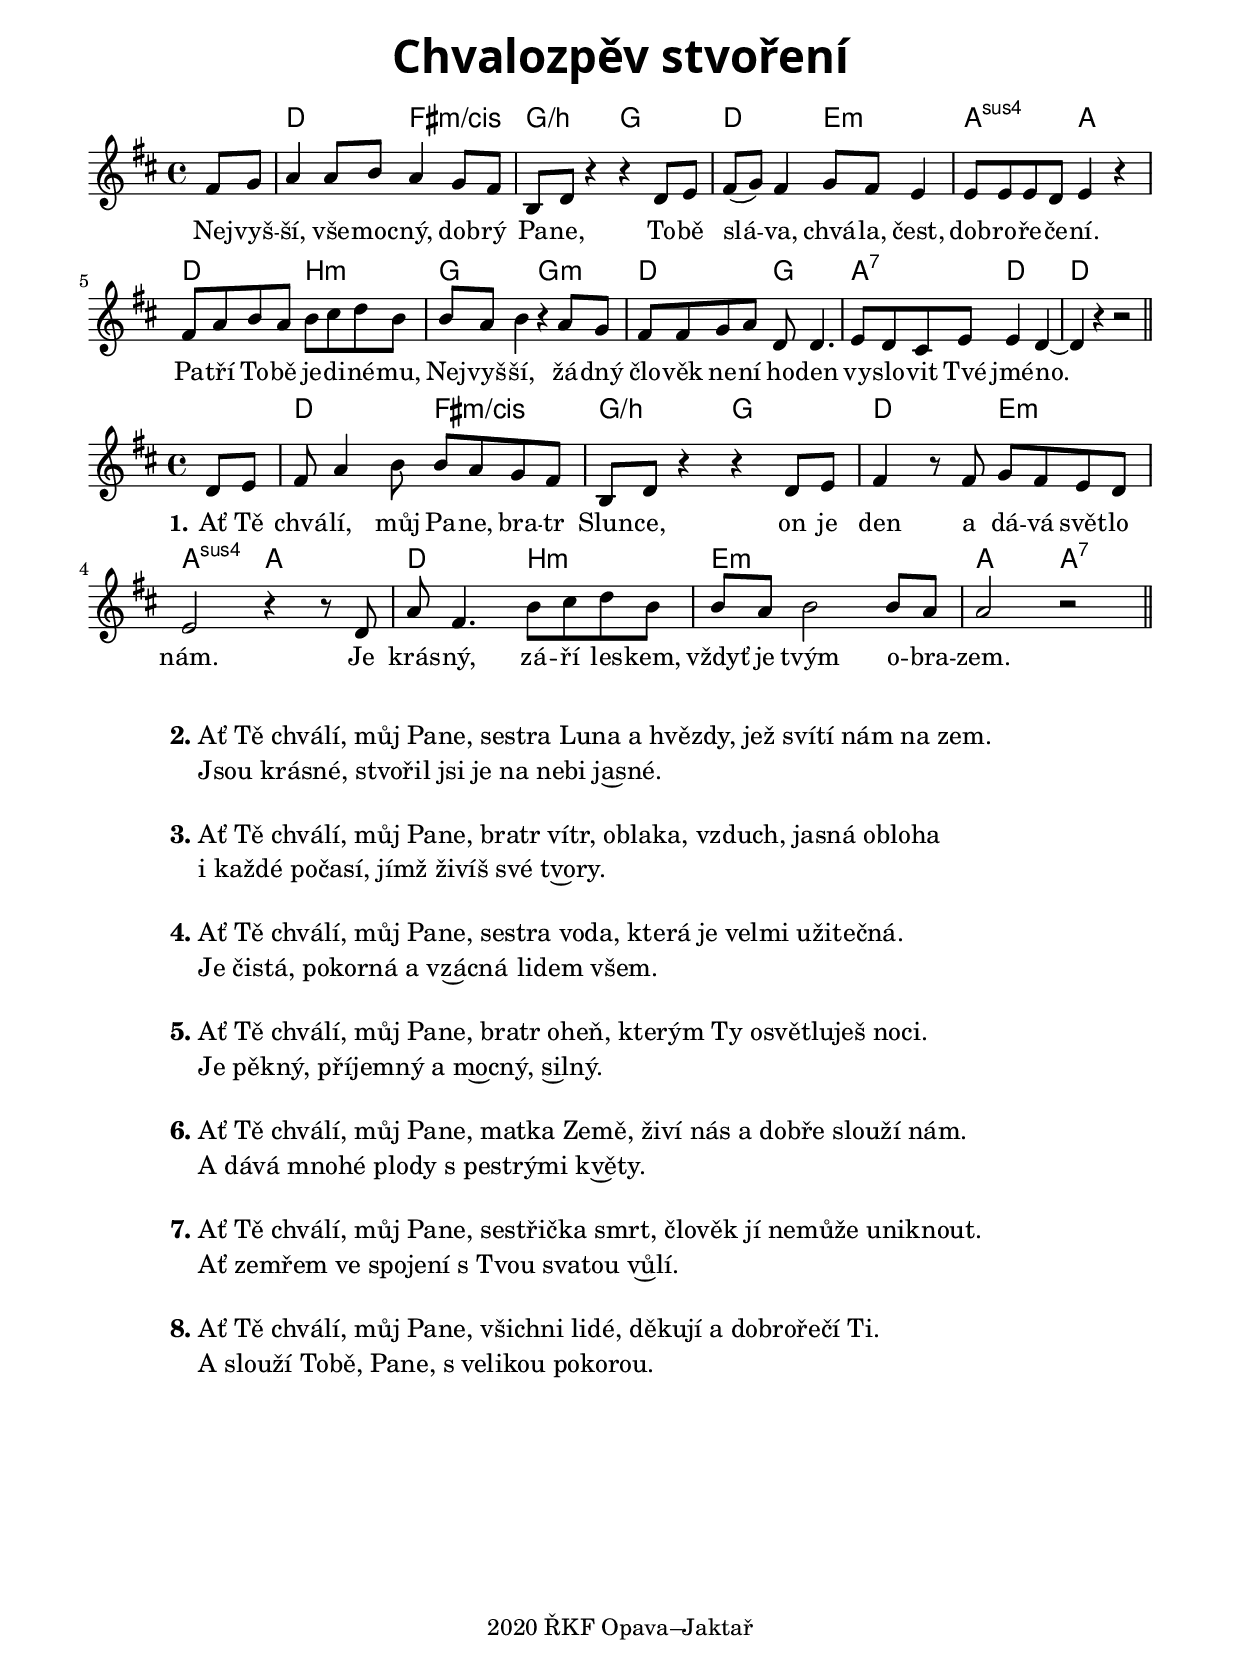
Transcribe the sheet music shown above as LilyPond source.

\version "2.16.2"

\header {
  title = \markup
  \override #'(font-name . "Alegreya Sans Black")
  \override #'(font-size . 6)
  "Chvalozpěv stvoření"
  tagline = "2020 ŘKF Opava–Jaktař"
}

%#(set-global-staff-size 19)

\paper {
  %system-system-spacing #'minimum-distance = #15
  
  top-margin = 1.2\cm
  left-margin = 1.5\cm
  right-margin = 1.5\cm
  bottom-margin = 1.2\cm
  indent = 0\cm
  %ragged-last = ##t
  %print-all-headers = ##t
  markup-system-spacing #'minimum-distance = #13
}

global = {
  %\override Staff.TimeSignature #'stencil = ##f % hide time signature
  \time 4/4
  %\tempo 4 = 115
  \key d \major
  %\set Timing.beamExceptions = #'()
  %\set Timing.baseMoment = #(ly:make-moment 1 4)
  %\set Timing.beatStructure = #'(1 1 1 1)
}

refrain = \relative c' {
  \global
  \partial 4 fis8 g
  a4 a8 b a4 g8 fis
  b,8 d r4 r d8 e
  fis( g) fis4 g8 fis e4
  e8 e e d e4 r
  fis8 a b a b cis d b
  b a b4 r a8 g
  fis fis g a d, d4.
  e8 d cis e e4 d~
  d r r2 \bar "||"
}
verse = \relative c' {
  \global
  \partial 4 d8 e
  fis a4 b8 b a g fis
  b, d r4 r d8 e
  fis4  r8 fis g fis e d
  e2 r4 r8 d
  a' fis4. b8 cis d b
  b a b2 b8 a
  a2 r
  \bar "||"
}

refrainText = \lyricmode {
  Nej -- vyš -- ší, vše -- moc -- ný, dob -- rý Pa -- ne,
  To -- bě slá -- va, chvá -- la, čest, dob -- ro -- ře -- če -- ní.
  Pa -- tří To -- bě je -- di -- né -- mu, Nej -- vyš -- ší,
  žá -- dný člo -- věk ne -- ní ho -- den vy -- slo -- vit Tvé jmé -- no.
  \set stanza = "1."
 
}
verseText = \lyricmode {
  \set stanza = "1."
  Ať Tě chvá -- lí, můj Pa -- ne, bra -- tr Slun -- ce,
  on je den a dá -- vá svět -- lo nám.
  Je krás -- ný, zá -- ří les -- kem, vždyť je tvým o -- bra -- zem.
}

refrainChords = \chordmode {
  \germanChords
  s4 d2 fis:m/cis
  g/b g
  d e:m
  a:sus4 a
  d b:m
  g g:m
  d g
  a:7 d
  d1
}
verseChords = \chordmode {
  \germanChords
  s4 d2 fis:m/cis
  g/b g
  d e:m
  a:sus4 a
  d b:m
  e1:m
  a2 a:7
}

text = \markup { hello }

\score {
  <<
    \new ChordNames \refrainChords
    \new Staff \new Voice = "soprano" { \refrain }
    \new Lyrics \lyricsto "soprano" \refrainText
  >>
  \layout { }
  \midi { }
}
\score {
  <<
    \new ChordNames \verseChords
    \new Staff \new Voice = "soprano" { \verse }
    \new Lyrics \lyricsto "soprano" \verseText
  >>
  \layout { }
  \midi { }
}

verseSpace = \markup { \vspace #1.2 }

\markup {
  \hspace #7.2
  \larger {
    \vspace #2.2
    \column {
      \line {
        \column { \bold 2. }
        \column {
          \line { Ať Tě chválí, můj Pane, sestra Luna
                  a hvězdy, jež svítí nám na zem. }
          \line { Jsou krásné, stvořil jsi je na nebi jasné.\hspace #-5.5 {\musicglyph #"ties.lyric.default"} }
        }
      }
      \verseSpace
      \line {
        \column { \bold 3. }
        \column {
          \line { Ať Tě chválí, můj Pane, bratr vítr,
                  oblaka, vzduch, jasná obloha }
          \line { i každé počasí, jímž živíš své tvory.\hspace #-5 {\musicglyph #"ties.lyric.default"} }
        }
      }
      \verseSpace
      \line {
        \column { \bold 4. }
        \column {
          \line { Ať Tě chválí, můj Pane, sestra voda,
                  která je velmi užitečná. }
          \line { Je čistá, pokorná a vzácná\hspace #-6 {\musicglyph #"ties.lyric.default"} \hspace #5.5 lidem všem. }
        }
      }
      \verseSpace
      \line {
        \column { \bold 5. }
        \column {
          \line { Ať Tě chválí, můj Pane, bratr oheň,
                  kterým Ty osvětluješ noci. }
          \line { Je pěkný, příjemný a mocný\hspace #-5.5 {\musicglyph #"ties.lyric.default"}\hspace #4 , silný.\hspace #-5.5 {\musicglyph #"ties.lyric.default"} }
        }
      }
      \verseSpace
      \line {
        \column { \bold 6. }
        \column {
          \line { Ať Tě chválí, můj Pane, matka Země,
                  živí nás a dobře slouží nám. }
          \line { A dává mnohé plody s pestrými květy.\hspace #-5 {\musicglyph #"ties.lyric.default"} }
        }
      }
      \verseSpace
      \line {
        \column { \bold 7. }
        \column {
          \line { Ať Tě chválí, můj Pane, sestřička smrt,
                  člověk jí nemůže uniknout. }
          \line { Ať zemřem ve spojení s Tvou svatou vůlí.\hspace #-4 {\musicglyph #"ties.lyric.default"} }
        }
      }
      \verseSpace
      \line {
        \column { \bold 8. }
        \column {
          \line { Ať Tě chválí, můj Pane, všichni lidé,
                  děkují a dobrořečí Ti. }
          \line { A slouží Tobě, Pane, s velikou pokorou. }
        }
      }
    }
  }
}